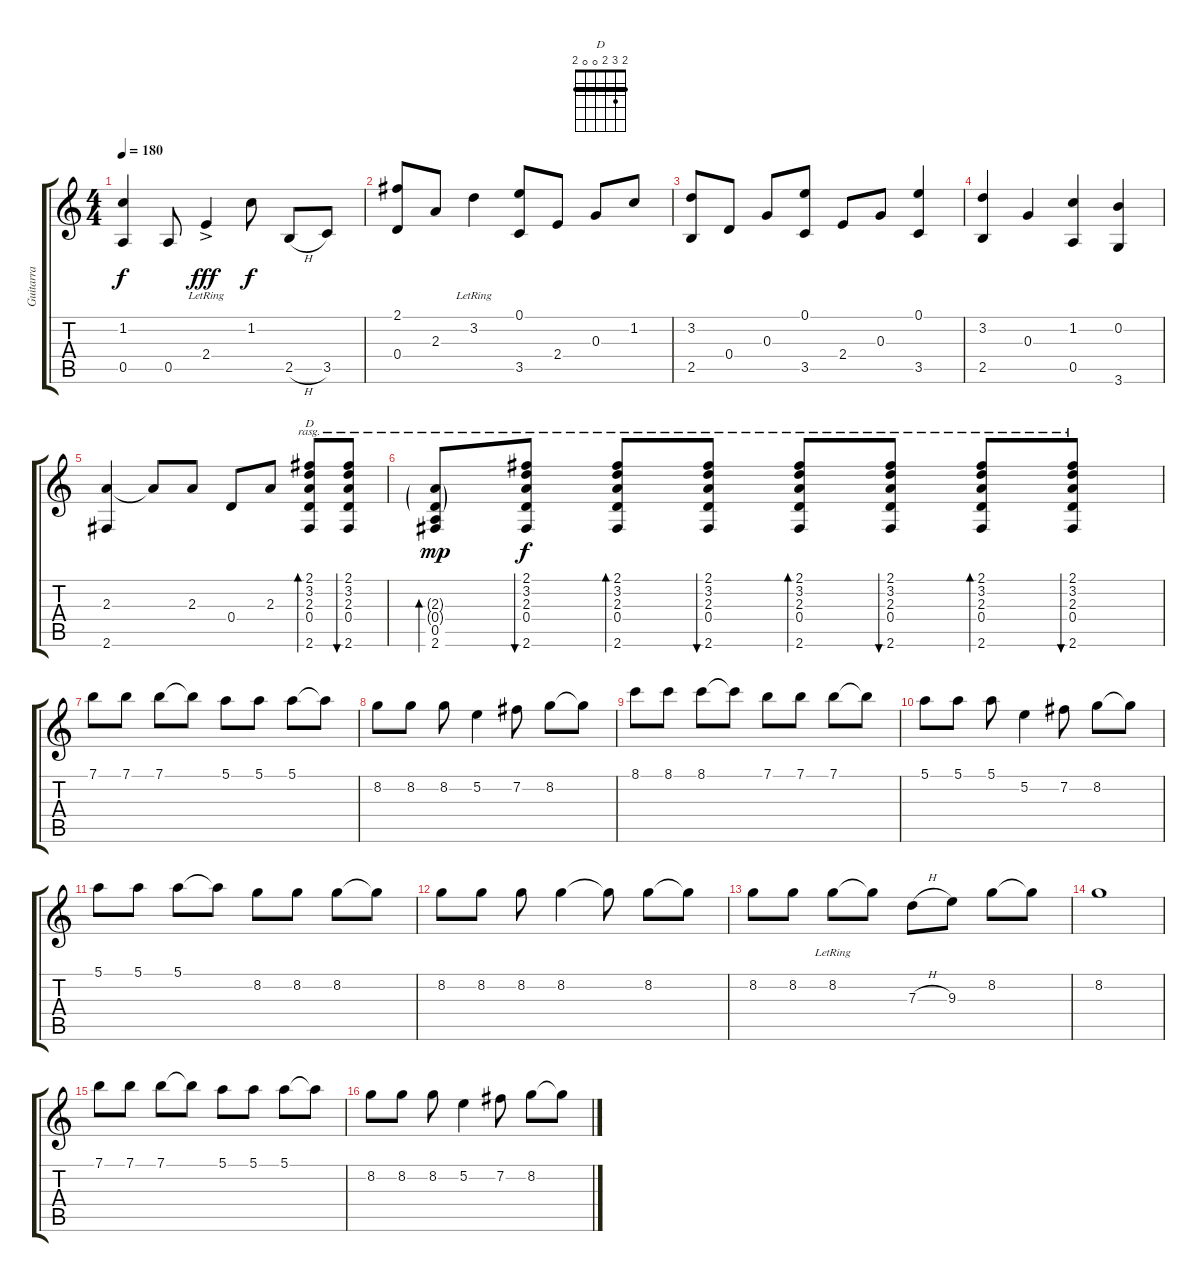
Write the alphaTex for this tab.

\track ("Guitarra" "Guitarra") {instrument acousticguitarnylon}
\staff {score tabs}
\tuning (E4 B3 G3 D3 A2 E2) {hide}
\chord ("D" 2 3 2 0 0 2) {barre 2}
\ts (4 4)
\tempo 180
\clef g2
\ks c
(1.2 0.5).4{dy f} 0.5.8 2.4{ac lr}.4{dy fff} 1.2.8{dy f} 2.5{h}.8 3.5.8 |
(2.1 0.4).8 2.3.8 3.2{lr}.4 (0.1 3.5).8 2.4.8 0.3.8 1.2.8 |
(3.2 2.5).8 0.4.8 0.3.8 (0.1 3.5).8 2.4.8 0.3.8 (0.1 3.5).4 |
(3.2 2.5).4 0.3.4 (1.2 0.5).4 (0.2 3.6).4 |
(2.3 2.6).4 2.3{t}.8 2.3.8 0.4.8 2.3.8 (2.1 3.2 2.3 0.4 2.6).8{bd 30 ch "D" rasg ii} (2.1 3.2 2.3 0.4 2.6).8{bu 30 rasg ii} |
(2.3{g} 0.4{g} 0.5 2.6).8{bd 30 rasg ii dy mp} (2.1 3.2 2.3 0.4 2.6).8{bu 30 rasg ii dy f} (2.1 3.2 2.3 0.4 2.6).8{bd 30 rasg ii} (2.1 3.2 2.3 0.4 2.6).8{bu 30 rasg ii} (2.1 3.2 2.3 0.4 2.6).8{bd 30 rasg ii} (2.1 3.2 2.3 0.4 2.6).8{bu 30 rasg ii} (2.1 3.2 2.3 0.4 2.6).8{bd 30 rasg ii} (2.1 3.2 2.3 0.4 2.6).8{bu 30 rasg ii} |
7.1.8 7.1.8 7.1.8 7.1{t}.8 5.1.8 5.1.8 5.1.8 5.1{t}.8 |
8.2.8 8.2.8 8.2.8 5.2.4 7.2.8 8.2.8 8.2{t}.8 |
8.1.8 8.1.8 8.1.8 8.1{t}.8 7.1.8 7.1.8 7.1.8 7.1{t}.8 |
5.1.8 5.1.8 5.1.8 5.2.4 7.2.8 8.2.8 8.2{t}.8 |
5.1.8 5.1.8 5.1.8 5.1{t}.8 8.2.8 8.2.8 8.2.8 8.2{t}.8 |
8.2.8 8.2.8 8.2.8 8.2.4 8.2{t}.8 8.2.8 8.2{t}.8 |
8.2.8 8.2.8 8.2{lr}.8 8.2{t}.8 7.3{h}.8 9.3.8 8.2.8 8.2{t}.8 |
8.2.1 |
7.1.8 7.1.8 7.1.8 7.1{t}.8 5.1.8 5.1.8 5.1.8 5.1{t}.8 |
8.2.8 8.2.8 8.2.8 5.2.4 7.2.8 8.2.8 8.2{t}.8
